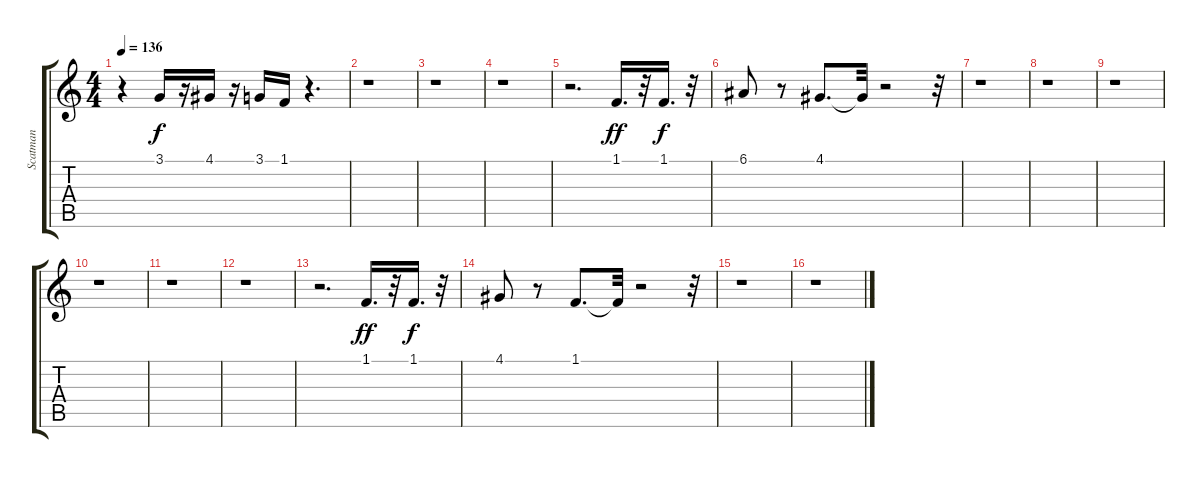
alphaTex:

\track ("Scatman" "Scatman") {instrument altosax}
\staff {score tabs}
\tuning (E4 B3 G3 D3 A2 E2) {hide}
\ts (4 4)
\tempo 136
\clef g2
\ks c
r.4{dy f} 3.1.16 r.16 4.1.16 r.16 3.1.16 1.1.16 r.4{d} |
r.1 |
r.1 |
r.1 |
r.2{d} 1.1.16{d dy ff} r.32 1.1.16{d dy f} r.32 |
6.1.8 r.8 4.1.8{d} 4.1{t}.32 r.2 r.32 |
r.1 |
r.1 |
r.1 |
r.1 |
r.1 |
r.1 |
r.2{d} 1.1.16{d dy ff} r.32 1.1.16{d dy f} r.32 |
4.1.8 r.8 1.1.8{d} 1.1{t}.32 r.2 r.32 |
r.1 |
r.1
